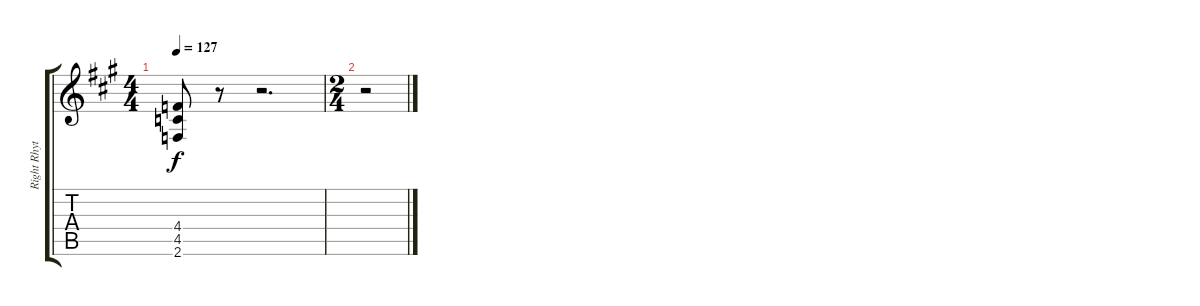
\track ("Right Rhythm Guitar" "Right Rhyt") {instrument distortionguitar}
\staff {score tabs}
\tuning (Eb4 Bb3 Gb3 Db3 Ab2 Eb2) {hide}
\ts (4 4)
\tempo 127
\clef g2
\ks a
(4.4 4.5 2.6).8{dy f} r.8 r.2{d} |
\ts (2 4)
r.2
